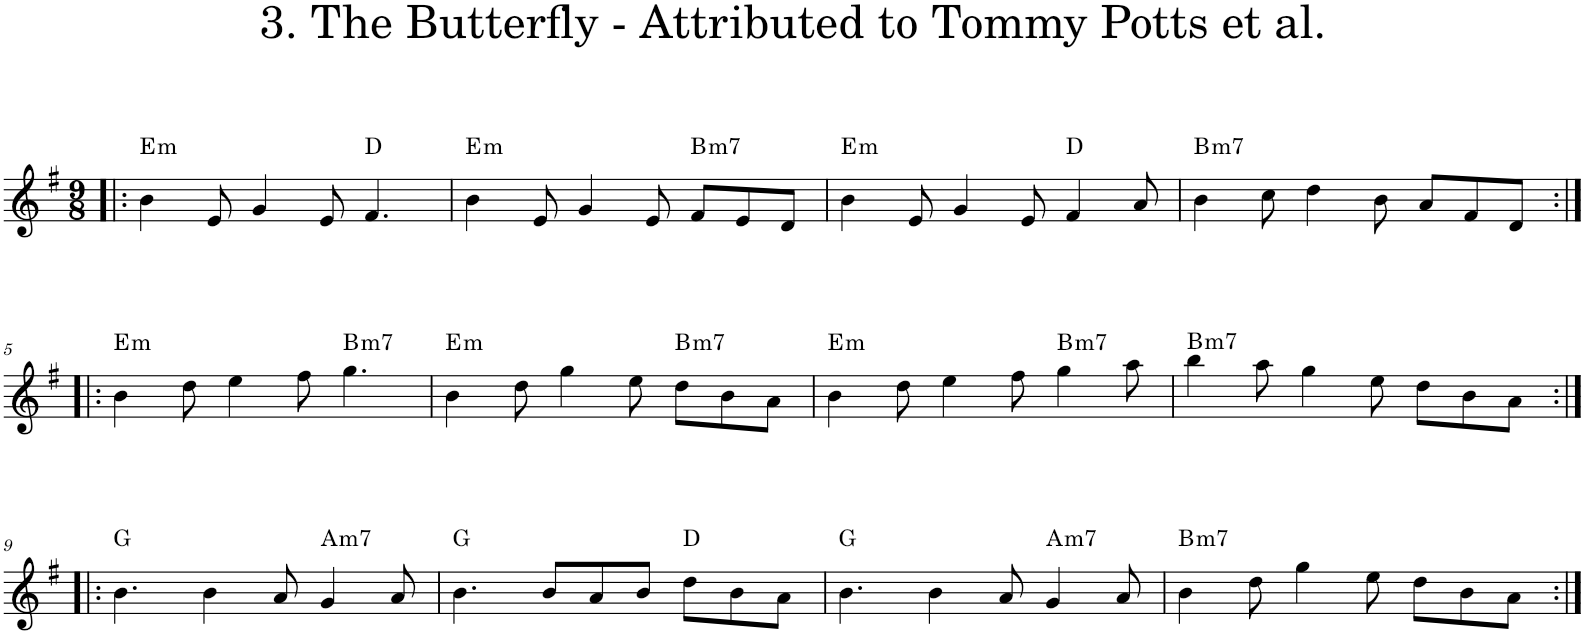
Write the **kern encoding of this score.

**kern	**harte
*part1	*part1
*staff1	*
*I"Violin	*
*I'Vln	*
*clefG2	*
*k[f#]	*
*e:	*
*M9/8	*
=1!|:	=1!|:
!	!LO:H:kt=m
4b\	E:min
8e/	.
4g/	.
8e/	.
4.f#/	D:maj
=2	=2
!	!LO:H:kt=m
4b\	E:min
8e/	.
4g/	.
8e/	.
!	!LO:H:kt=m7
8f#/L	B:min7
8e/	.
8d/J	.
=3	=3
!	!LO:H:kt=m
4b\	E:min
8e/	.
4g/	.
8e/	.
4f#/	D:maj
8a/	.
=4	=4
!	!LO:H:kt=m7
4b\	B:min7
8cc\	.
4dd\	.
8b\	.
8a/L	.
8f#/	.
8d/J	.
!!LO:LB:g=z
=5:|!|:	=5:|!|:
!	!LO:H:kt=m
4b\	E:min
8dd\	.
4ee\	.
8ff#\	.
!	!LO:H:kt=m7
4.gg\	B:min7
=6	=6
!	!LO:H:kt=m
4b\	E:min
8dd\	.
4gg\	.
8ee\	.
!	!LO:H:kt=m7
8dd\L	B:min7
8b\	.
8a\J	.
=7	=7
!	!LO:H:kt=m
4b\	E:min
8dd\	.
4ee\	.
8ff#\	.
!	!LO:H:kt=m7
4gg\	B:min7
8aa\	.
=8	=8
!	!LO:H:kt=m7
4bb\	B:min7
8aa\	.
4gg\	.
8ee\	.
8dd\L	.
8b\	.
8a\J	.
!!LO:LB:g=z
=9:|!|:	=9:|!|:
4.b\	G:maj
4b\	.
8a/	.
!	!LO:H:kt=m7
4g/	A:min7
8a/	.
=10	=10
4.b\	G:maj
8b/L	.
8a/	.
8b/J	.
8dd\L	D:maj
8b\	.
8a\J	.
=11	=11
4.b\	G:maj
4b\	.
8a/	.
!	!LO:H:kt=m7
4g/	A:min7
8a/	.
=12	=12
!	!LO:H:kt=m7
4b\	B:min7
8dd\	.
4gg\	.
8ee\	.
8dd\L	.
8b\	.
8a\J	.
=:|!	=:|!
*-	*-
